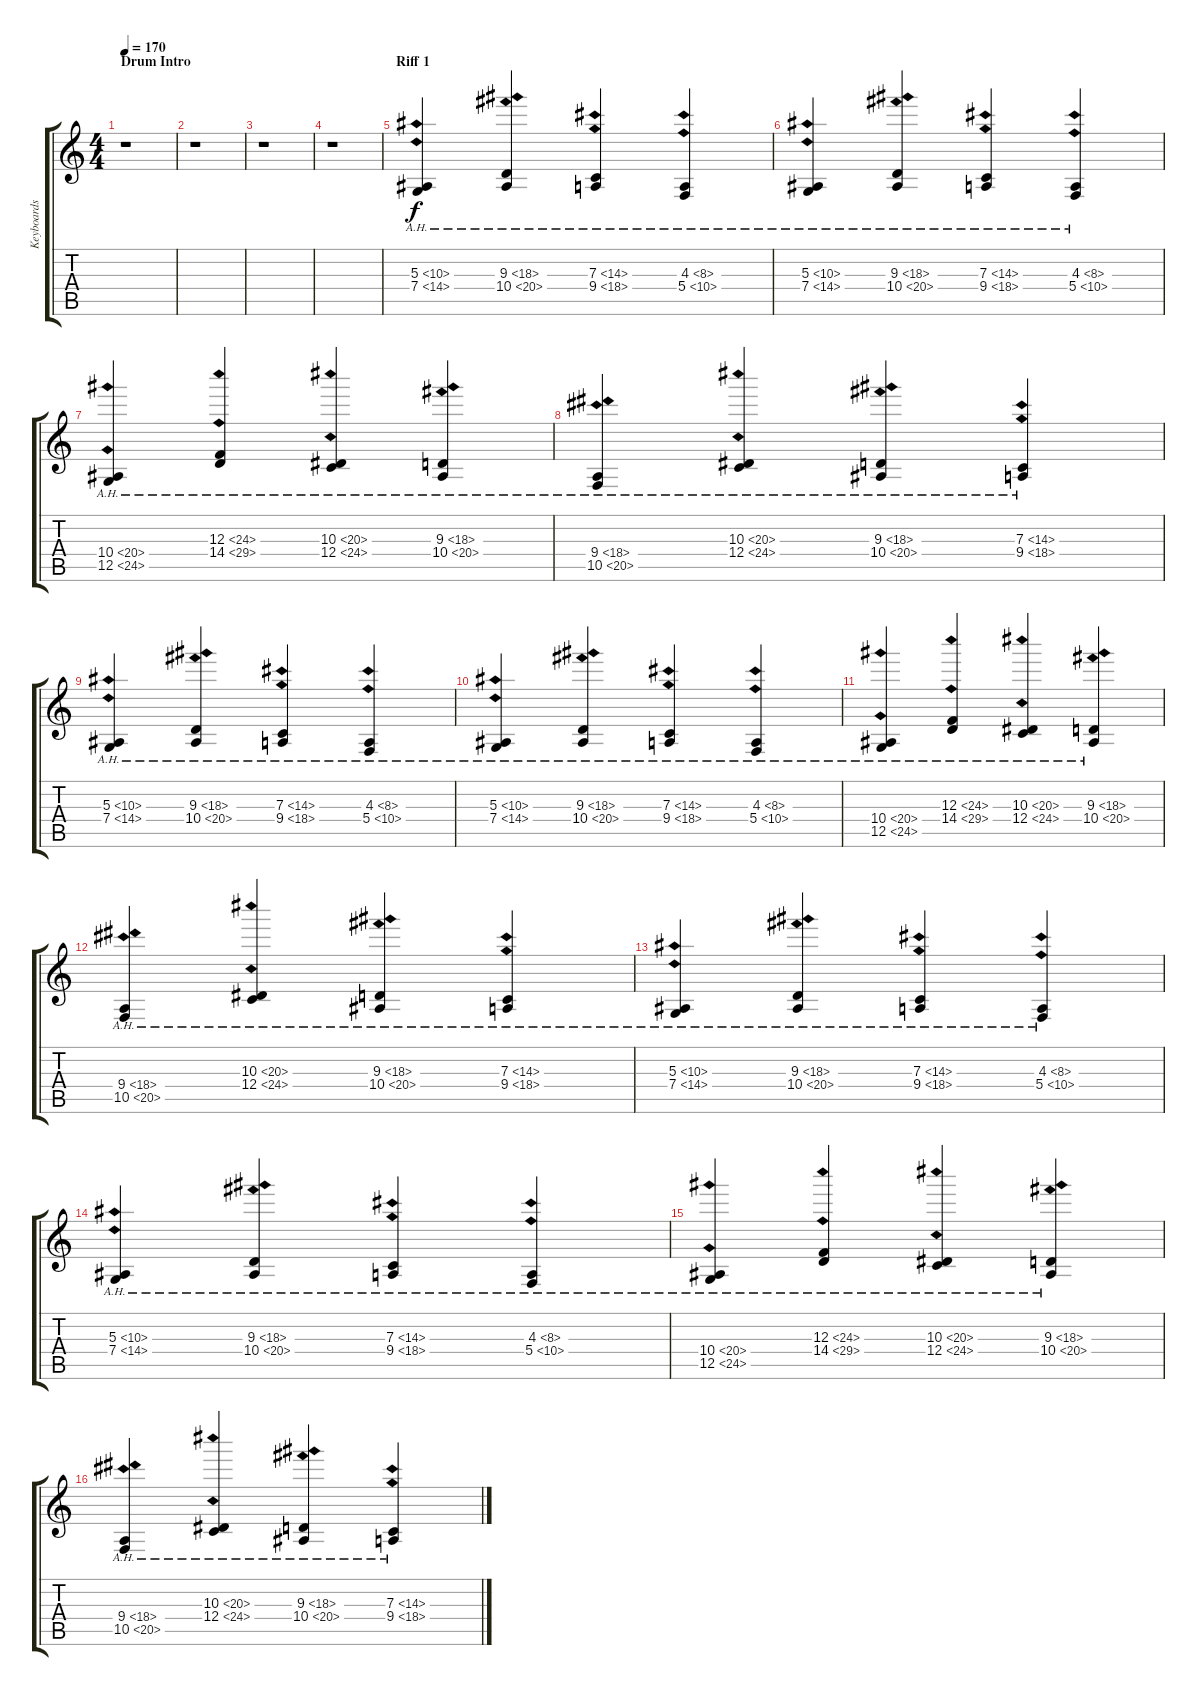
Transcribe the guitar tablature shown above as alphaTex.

\track ("Keyboards" "Keyboards") {instrument stringensemble1}
\staff {score tabs}
\tuning (D4 A3 F3 C3 G2 D2) {hide}
\ts (4 4)
\section ("" "Drum Intro")
\tempo 170
\clef g2
\ks c
r.1{dy f instrument stringensemble1} |
r.1 |
r.1 |
r.1 |
\section ("" "Riff 1")
(5.3{ah 5} 7.4{ah 7}).4{balance 8} (9.3{ah 9} 10.4{ah 10}).4 (7.3{ah 7} 9.4{ah 9}).4 (4.3{ah 4} 5.4{ah 5}).4 |
(5.3{ah 5} 7.4{ah 7}).4 (9.3{ah 9} 10.4{ah 10}).4 (7.3{ah 7} 9.4{ah 9}).4 (4.3{ah 4} 5.4{ah 5}).4 |
(10.4{ah 10} 12.5{ah 12}).4 (12.3{ah 12} 14.4{ah 15}).4 (10.3{ah 10} 12.4{ah 12}).4 (9.3{ah 9} 10.4{ah 10}).4 |
(9.4{ah 9} 10.5{ah 10}).4 (10.3{ah 10} 12.4{ah 12}).4 (9.3{ah 9} 10.4{ah 10}).4 (7.3{ah 7} 9.4{ah 9}).4 |
(5.3{ah 5} 7.4{ah 7}).4 (9.3{ah 9} 10.4{ah 10}).4 (7.3{ah 7} 9.4{ah 9}).4 (4.3{ah 4} 5.4{ah 5}).4 |
(5.3{ah 5} 7.4{ah 7}).4 (9.3{ah 9} 10.4{ah 10}).4 (7.3{ah 7} 9.4{ah 9}).4 (4.3{ah 4} 5.4{ah 5}).4 |
(10.4{ah 10} 12.5{ah 12}).4 (12.3{ah 12} 14.4{ah 15}).4 (10.3{ah 10} 12.4{ah 12}).4 (9.3{ah 9} 10.4{ah 10}).4 |
(9.4{ah 9} 10.5{ah 10}).4 (10.3{ah 10} 12.4{ah 12}).4 (9.3{ah 9} 10.4{ah 10}).4 (7.3{ah 7} 9.4{ah 9}).4 |
(5.3{ah 5} 7.4{ah 7}).4 (9.3{ah 9} 10.4{ah 10}).4 (7.3{ah 7} 9.4{ah 9}).4 (4.3{ah 4} 5.4{ah 5}).4 |
(5.3{ah 5} 7.4{ah 7}).4 (9.3{ah 9} 10.4{ah 10}).4 (7.3{ah 7} 9.4{ah 9}).4 (4.3{ah 4} 5.4{ah 5}).4 |
(10.4{ah 10} 12.5{ah 12}).4 (12.3{ah 12} 14.4{ah 15}).4 (10.3{ah 10} 12.4{ah 12}).4 (9.3{ah 9} 10.4{ah 10}).4 |
(9.4{ah 9} 10.5{ah 10}).4 (10.3{ah 10} 12.4{ah 12}).4 (9.3{ah 9} 10.4{ah 10}).4 (7.3{ah 7} 9.4{ah 9}).4
